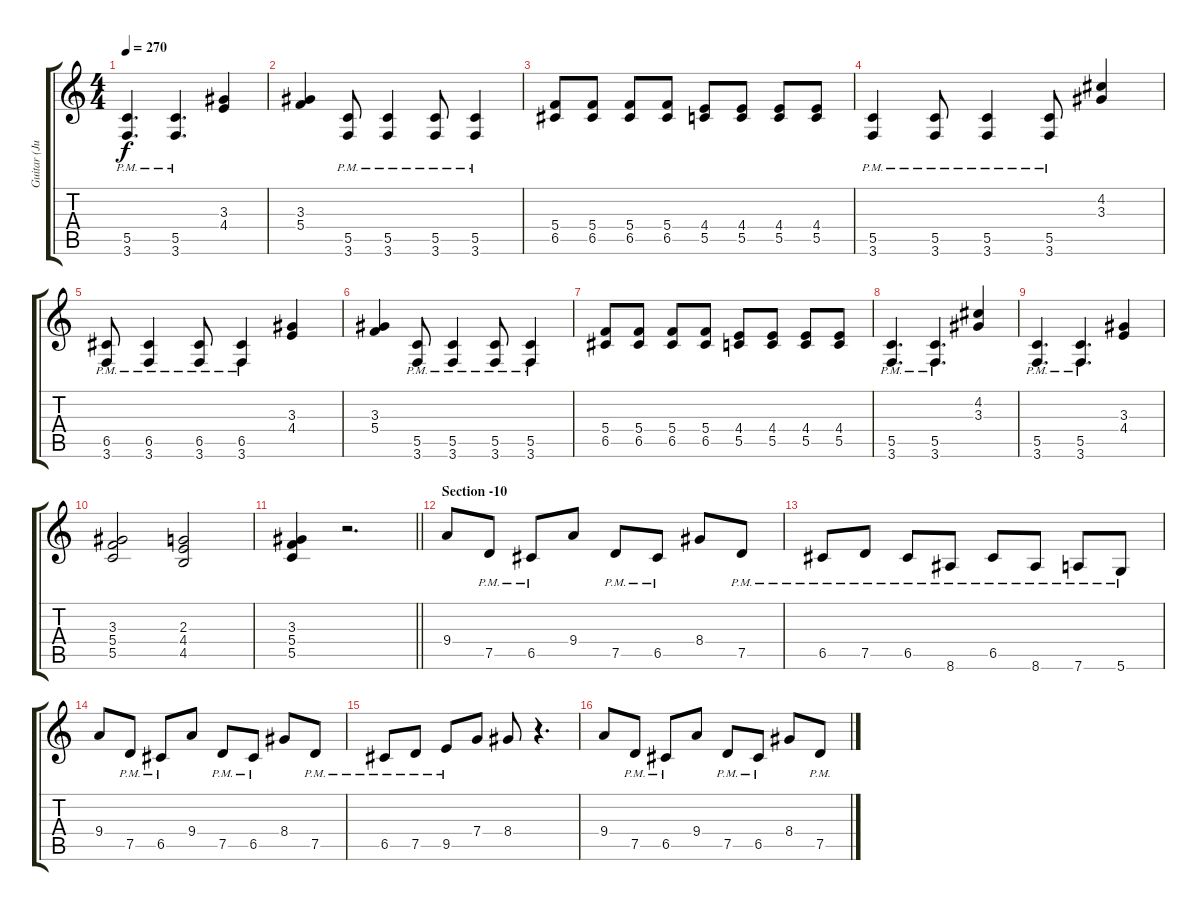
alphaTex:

\track ("Guitar (Juha)" "Guitar (Ju") {instrument distortionguitar}
\staff {score tabs}
\tuning (D4 A3 F3 C3 G2 D2) {hide}
\ts (4 4)
\tempo 270
\clef g2
\ks c
(5.5{pm} 3.6{pm}).4{d dy f} (5.5{pm} 3.6{pm}).4{d} (3.3 4.4).4 |
(3.3 5.4).4 (5.5{pm} 3.6{pm}).8 (5.5{pm} 3.6{pm}).4 (5.5{pm} 3.6{pm}).8 (5.5{pm} 3.6{pm}).4 |
(5.4 6.5).8 (5.4 6.5).8 (5.4 6.5).8 (5.4 6.5).8 (4.4 5.5).8 (4.4 5.5).8 (4.4 5.5).8 (4.4 5.5).8 |
(5.5{pm} 3.6{pm}).4 (5.5{pm} 3.6{pm}).8 (5.5{pm} 3.6{pm}).4 (5.5{pm} 3.6{pm}).8 (4.2 3.3).4 |
(6.5{pm} 3.6{pm}).8 (6.5{pm} 3.6{pm}).4 (6.5{pm} 3.6{pm}).8 (6.5{pm} 3.6{pm}).4 (3.3 4.4).4 |
(3.3 5.4).4 (5.5{pm} 3.6{pm}).8 (5.5{pm} 3.6{pm}).4 (5.5{pm} 3.6{pm}).8 (5.5{pm} 3.6{pm}).4 |
(5.4 6.5).8 (5.4 6.5).8 (5.4 6.5).8 (5.4 6.5).8 (4.4 5.5).8 (4.4 5.5).8 (4.4 5.5).8 (4.4 5.5).8 |
(5.5{pm} 3.6{pm}).4{d} (5.5{pm} 3.6{pm}).4{d} (4.2 3.3).4 |
(5.5{pm} 3.6{pm}).4{d} (5.5{pm} 3.6{pm}).4{d} (3.3 4.4).4 |
(3.3 5.4 5.5).2 (2.3 4.4 4.5).2 |
\barLineRight lightlight
(3.3 5.4 5.5).4 r.2{d} |
\section ("" "Section -10")
9.4.8 7.5{pm}.8 6.5{pm}.8 9.4.8 7.5{pm}.8 6.5{pm}.8 8.4.8 7.5{pm}.8 |
6.5{pm}.8 7.5{pm}.8 6.5{pm}.8 8.6{pm}.8 6.5{pm}.8 8.6{pm}.8 7.6{pm}.8 5.6{pm}.8 |
9.4.8 7.5{pm}.8 6.5{pm}.8 9.4.8 7.5{pm}.8 6.5{pm}.8 8.4.8 7.5{pm}.8 |
6.5{pm}.8 7.5{pm}.8 9.5{pm}.8 7.4.8 8.4.8 r.4{d} |
9.4.8 7.5{pm}.8 6.5{pm}.8 9.4.8 7.5{pm}.8 6.5{pm}.8 8.4.8 7.5{pm}.8
